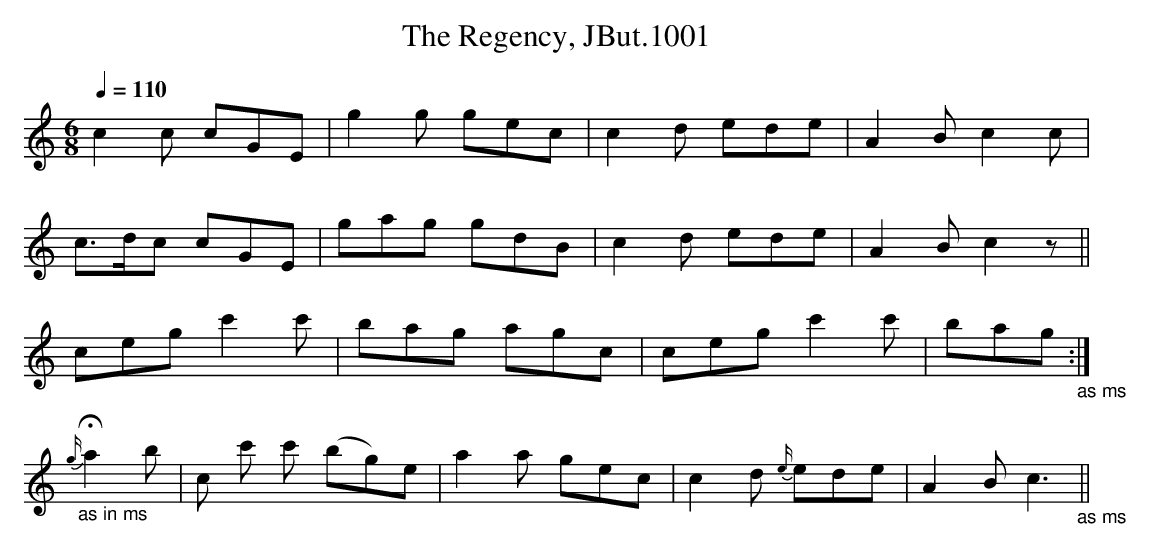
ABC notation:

X:1
T:Regency, JBut.1001, The
L:1/8
M:6/8
Q:1/4=110
K:C
c2c cGE|g2g gec|c2d ede|A2B c2c|
c>dc cGE|gag gdB|c2d ede|A2B c2z||
ceg c'2c'|bag agc|ceg c'2c'|bag"_as ms":|
{g/}"_as in ms"!fermata!a2b|c c' c' (bg)e|a2a gec|c2d {e/}ede|A2B c3"_as ms"||
